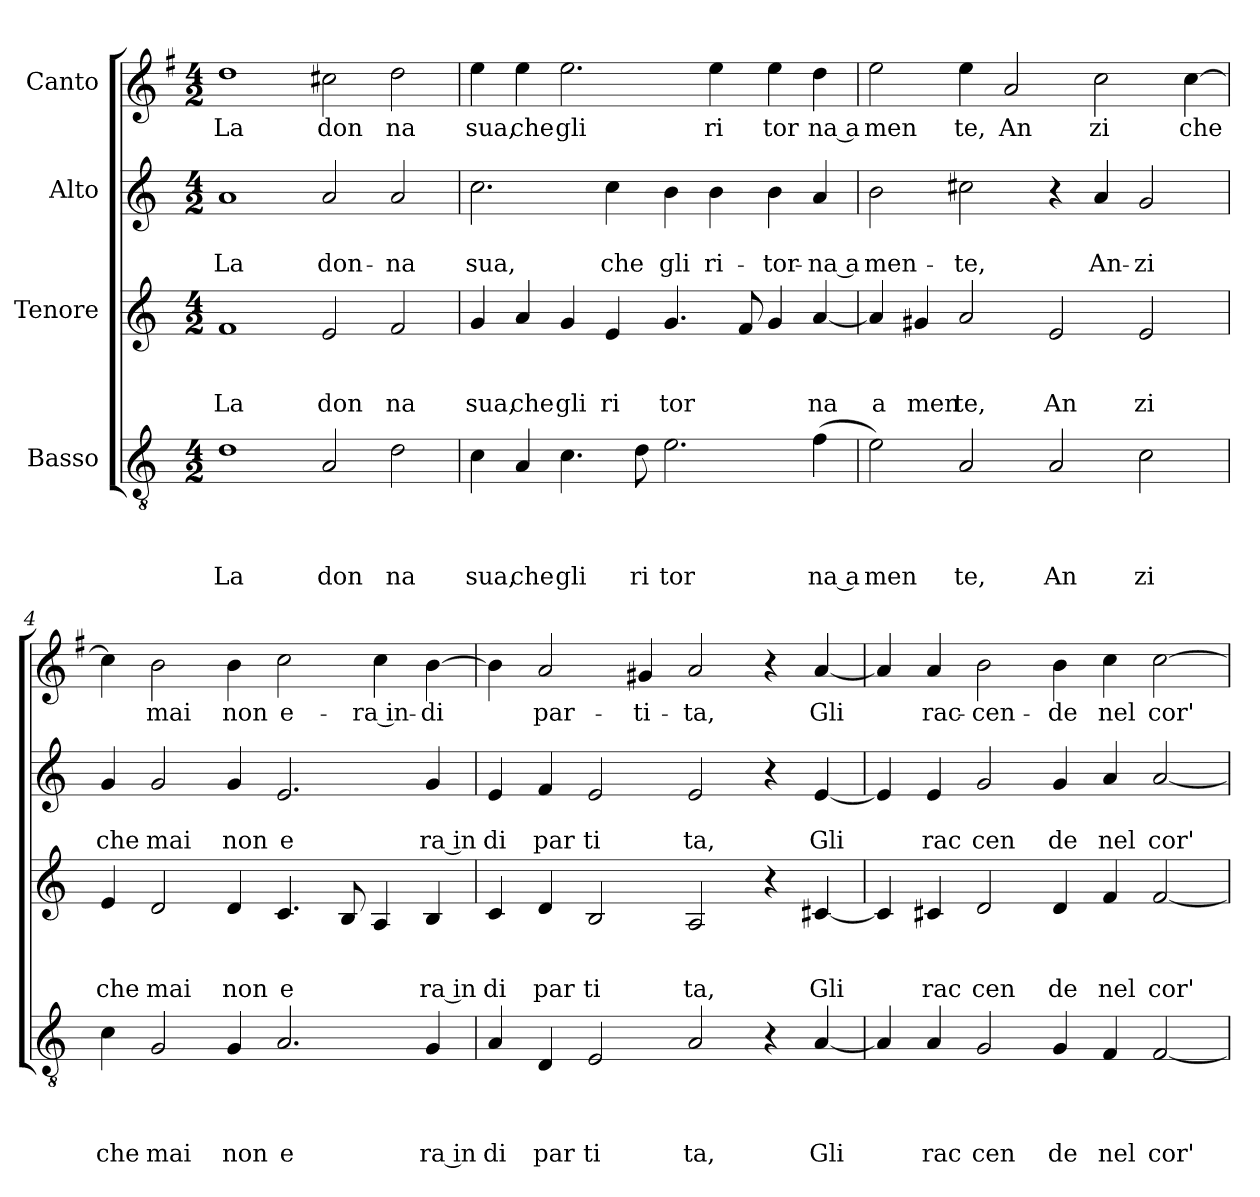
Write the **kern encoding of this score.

**kern	**text	**text	**text	**text	**kern	**text	**text	**text	**kern	**text	**text	**kern	**text
*part4	*part4	*part4	*part4	*part4	*part3	*part3	*part3	*part3	*part2	*part2	*part2	*part1	*part1
*staff4	*staff4	*staff4	*staff4	*staff4	*staff3	*staff3	*staff3	*staff3	*staff2	*staff2	*staff2	*staff1	*staff1
*I"Basso	*	*	*	*	*I"Tenore	*	*	*	*I"Alto	*	*	*I"Canto	*
*clefGv2	*	*	*	*	*clefG2	*	*	*	*clefG2	*	*	*clefG2	*
*	*	*	*	*	*	*	*	*	*	*	*	*ITrd-3c-5	*
*k[]	*	*	*	*	*k[]	*	*	*	*k[]	*	*	*k[]	*
*C:	*	*	*	*	*C:	*	*	*	*C:	*	*	*C:	*
*M4/2	*	*	*	*	*M4/2	*	*	*	*M4/2	*	*	*M4/2	*
=1	=1	=1	=1	=1	=1	=1	=1	=1	=1	=1	=1	=1	=1
!	!	!	!	!LO:LY:b	!	!	!	!LO:LY:b	!	!	!LO:LY:b	!	!LO:LY:b
1d	.	.	.	La	1f	.	.	La	1a	.	La	1gg	La
!	!	!	!	!LO:LY:b	!	!	!	!LO:LY:b	!	!	!LO:LY:b	!	!LO:LY:b
2A/	.	.	.	don	2e/	.	.	don	2a/	.	don-	2ff#X\	don
!	!	!	!	!LO:LY:b	!	!	!	!LO:LY:b	!	!	!LO:LY:b	!	!LO:LY:b
2d\	.	.	.	na	2f/	.	.	na	2a/	.	-na	2gg\	na
=2	=2	=2	=2	=2	=2	=2	=2	=2	=2	=2	=2	=2	=2
!	!	!	!	!LO:LY:b	!	!	!	!LO:LY:b	!	!	!LO:LY:b	!	!LO:LY:b
4c\	.	.	.	sua,	4g/	.	.	sua,	2.cc\	.	sua,	4aa\	sua,
!	!	!	!	!LO:LY:b	!	!	!	!LO:LY:b	!	!	!	!	!LO:LY:b
4A/	.	.	.	che	4a/	.	.	che	.	.	.	4aa\	che
!	!	!	!	!LO:LY:b	!	!	!	!LO:LY:b	!	!	!	!	!LO:LY:b
4.c\	.	.	.	gli	4g/	.	.	gli	.	.	.	2.aa\	gli
!	!	!	!	!	!	!	!	!LO:LY:b	!	!	!LO:LY:b	!	!
.	.	.	.	.	4e/	.	.	ri	4cc\	.	che	.	.
!	!	!	!	!LO:LY:b	!	!	!	!	!	!	!	!	!
8d\	.	.	.	ri	.	.	.	.	.	.	.	.	.
!	!	!	!	!LO:LY:b	!	!	!	!LO:LY:b	!	!	!LO:LY:b	!	!
2.e\	.	.	.	tor	4.g/	.	.	tor	4b\	.	gli	.	.
!	!	!	!	!	!	!	!	!	!	!	!LO:LY:b	!	!LO:LY:b
.	.	.	.	.	.	.	.	.	4b\	.	ri-	4aa\	ri
.	.	.	.	.	8f/	.	.	.	.	.	.	.	.
!	!	!	!	!	!	!	!	!	!	!	!LO:LY:b	!	!LO:LY:b
.	.	.	.	.	4g/	.	.	.	4b\	.	-tor-	4aa\	tor
!	!	!	!	!LO:LY:b:rj	!	!	!	!LO:LY:b	!	!	!LO:LY:b:rj	!	!LO:LY:b:rj
(>4f\	.	.	.	na a	[<4a/	.	.	na	4a/	.	-na a	4gg\	na a
=3	=3	=3	=3	=3	=3	=3	=3	=3	=3	=3	=3	=3	=3
!	!	!	!	!LO:LY:b	!	!	!	!LO:LY:b:rj	!	!	!LO:LY:b	!	!LO:LY:b
2e\)	.	.	.	men	4a/]	.	.	a	2b\	.	men-	2aa\	men
!	!	!	!	!	!	!	!	!LO:LY:b	!	!	!	!	!
.	.	.	.	.	4g#/	.	.	men	.	.	.	.	.
!	!	!	!	!LO:LY:b	!	!	!	!LO:LY:b	!	!	!LO:LY:b	!	!LO:LY:b
2A/	.	.	.	te,	2a/	.	.	te,	2cc#X\	.	-te,	4aa\	te,
!	!	!	!	!	!	!	!	!	!	!	!	!	!LO:LY:b
.	.	.	.	.	.	.	.	.	.	.	.	2dd/	An
!	!	!	!	!LO:LY:b	!	!	!	!LO:LY:b	!	!	!	!	!
2A/	.	.	.	An	2e/	.	.	An	4r	.	.	.	.
!	!	!	!	!	!	!	!	!	!	!	!LO:LY:b	!	!LO:LY:b
.	.	.	.	.	.	.	.	.	4a/	.	An-	2ff\	zi
!	!	!	!	!LO:LY:b	!	!	!	!LO:LY:b	!	!	!LO:LY:b	!	!
2c\	.	.	.	zi	2e/	.	.	zi	2g/	.	-zi	.	.
!	!	!	!	!	!	!	!	!	!	!	!	!	!LO:LY:b
.	.	.	.	.	.	.	.	.	.	.	.	[<4ff\	che
!!LO:LB:g=z
=4	=4	=4	=4	=4	=4	=4	=4	=4	=4	=4	=4	=4	=4
!	!	!	!	!LO:LY:b	!	!	!	!LO:LY:b	!	!	!LO:LY:b	!	!
4c\	.	.	.	che	4e/	.	.	che	4g/	.	che	4ff\]	.
!	!	!	!	!LO:LY:b	!	!	!	!LO:LY:b	!	!	!LO:LY:b	!	!LO:LY:b
2G/	.	.	.	mai	2d/	.	.	mai	2g/	.	mai	2ee\	mai
!	!	!	!	!LO:LY:b	!	!	!	!LO:LY:b	!	!	!LO:LY:b	!	!LO:LY:b
4G/	.	.	.	non	4d/	.	.	non	4g/	.	non	4ee\	non
!	!	!	!	!LO:LY:b	!	!	!	!LO:LY:b	!	!	!LO:LY:b	!	!LO:LY:b
2.A/	.	.	.	e	4.c/	.	.	e	2.e/	.	e	2ff\	e-
.	.	.	.	.	8B/	.	.	.	.	.	.	.	.
!	!	!	!	!	!	!	!	!	!	!	!	!	!LO:LY:b:rj
.	.	.	.	.	4A/	.	.	.	.	.	.	4ff\	-ra in-
!	!	!	!	!LO:LY:b:rj	!	!	!	!LO:LY:b:rj	!	!	!LO:LY:b:rj	!	!LO:LY:b
4G/	.	.	.	ra in	4B/	.	.	ra in	4g/	.	ra in	[>4ee\	-di
=5	=5	=5	=5	=5	=5	=5	=5	=5	=5	=5	=5	=5	=5
!	!	!	!	!LO:LY:b	!	!	!	!LO:LY:b	!	!	!LO:LY:b	!	!
4A/	.	.	.	di	4c/	.	.	di	4e/	.	di	4ee>\]	.
!	!	!	!	!LO:LY:b	!	!	!	!LO:LY:b	!	!	!LO:LY:b	!	!LO:LY:b
4D/	.	.	.	par	4d/	.	.	par	4f/	.	par	2dd/	par-
!	!	!	!	!LO:LY:b	!	!	!	!LO:LY:b	!	!	!LO:LY:b	!	!
2E/	.	.	.	ti	2B/	.	.	ti	2e/	.	ti	.	.
!	!	!	!	!	!	!	!	!	!	!	!	!	!LO:LY:b
.	.	.	.	.	.	.	.	.	.	.	.	4cc#/	-ti-
!	!	!	!	!LO:LY:b	!	!	!	!LO:LY:b	!	!	!LO:LY:b	!	!LO:LY:b
2A/	.	.	.	ta,	2A/	.	.	ta,	2e/	.	ta,	2dd/	-ta,
4r	.	.	.	.	4r	.	.	.	4r	.	.	4r	.
!	!	!	!	!LO:LY:b	!	!	!	!LO:LY:b	!	!	!LO:LY:b	!	!LO:LY:b
[<4A/	.	.	.	Gli	[<4c#X/	.	.	Gli	[<4e/	.	Gli	[<4dd/	Gli
=6	=6	=6	=6	=6	=6	=6	=6	=6	=6	=6	=6	=6	=6
4A/]	.	.	.	.	4c#/]	.	.	.	4e/]	.	.	4dd/]	.
!	!	!	!	!LO:LY:b	!	!	!	!LO:LY:b	!	!	!LO:LY:b	!	!LO:LY:b
4A/	.	.	.	rac	4c#X/	.	.	rac	4e/	.	rac	4dd/	rac-
!	!	!	!	!LO:LY:b	!	!	!	!LO:LY:b	!	!	!LO:LY:b	!	!LO:LY:b
2G/	.	.	.	cen	2d/	.	.	cen	2g/	.	cen	2ee\	-cen-
!	!	!	!	!LO:LY:b	!	!	!	!LO:LY:b	!	!	!LO:LY:b	!	!LO:LY:b
4G/	.	.	.	de	4d/	.	.	de	4g/	.	de	4ee\	-de
!	!	!	!	!LO:LY:b	!	!	!	!LO:LY:b	!	!	!LO:LY:b	!	!LO:LY:b
4F/	.	.	.	nel	4f/	.	.	nel	4a/	.	nel	4ff\	nel
!	!	!	!	!LO:LY:b	!	!	!	!LO:LY:b	!	!	!LO:LY:b	!	!LO:LY:b
[<2F/	.	.	.	cor'	[<2f/	.	.	cor'	[<2a/	.	cor'	[>2ff\	cor'
=	=	=	=	=	=	=	=	=	=	=	=	=	=
*-	*-	*-	*-	*-	*-	*-	*-	*-	*-	*-	*-	*-	*-
